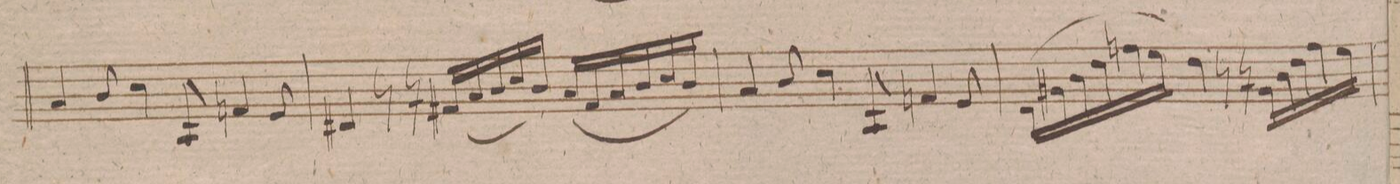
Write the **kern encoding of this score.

**kern	**dynam
*I"Violino 2do	*
*clefG2	*
*k[f#]	*
*M9/8	*
4a/	.
8b/	.
4cc\	.
8A/	.
4fn/	.
8e/	.
=78	=78
4d#X/	.
8r	.
16r	.
(16f#X/LL	.
16a/	.
16b/	.
16cc/	.
16b/JJ)	.
(16a/LL	.
16f#/	.
16a/	.
16b/	.
16cc/	.
16b/JJ)	.
=79	=79
4a/	.
8b/	.
4cc\	.
8A/	.
4fn/	.
8e/	.
=80	=80
(16d\LL	.
16g#X\	.
16b\	.
16dd\	.
16ffn\	.
16ee\JJ)	.
4dd\	.
8r	.
16r	.
16g#\LL	.
16b\	.
16dd\	.
16ff\	.
16ee\JJ	.
=81	=81
*-	*-
